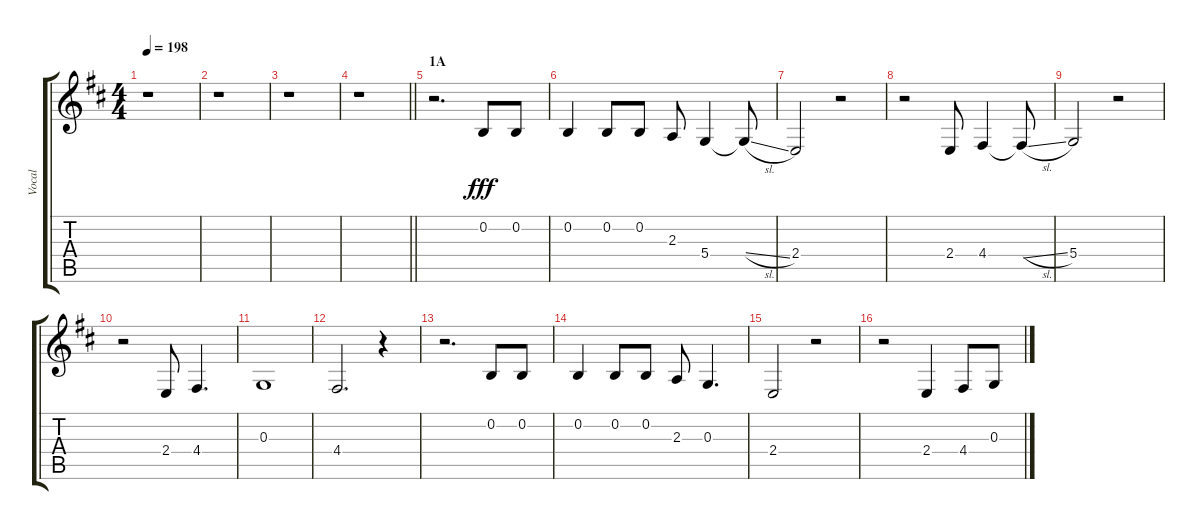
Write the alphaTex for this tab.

\track ("Vocal" "Vocal") {instrument voiceoohs}
\staff {score tabs}
\tuning (E4 B3 G3 D3 A2 E2) {hide}
\ts (4 4)
\tempo 198
\clef g2
\ks d
r.1{dy fff} |
r.1 |
r.1 |
\barLineRight lightlight
r.1 |
\section ("" "1A")
r.2{d} 0.2.8 0.2.8 |
0.2.4 0.2.8 0.2.8 2.3.8 5.4.4 5.4{sl t}.8 |
2.4.2 r.2 |
r.2 2.4.8 4.4.4 4.4{sl t}.8 |
5.4.2 r.2 |
r.2 2.4.8 4.4.4{d} |
0.3.1 |
4.4.2{d} r.4 |
r.2{d} 0.2.8 0.2.8 |
0.2.4 0.2.8 0.2.8 2.3.8 0.3.4{d} |
2.4.2 r.2 |
r.2 2.4.4 4.4.8 0.3.8
